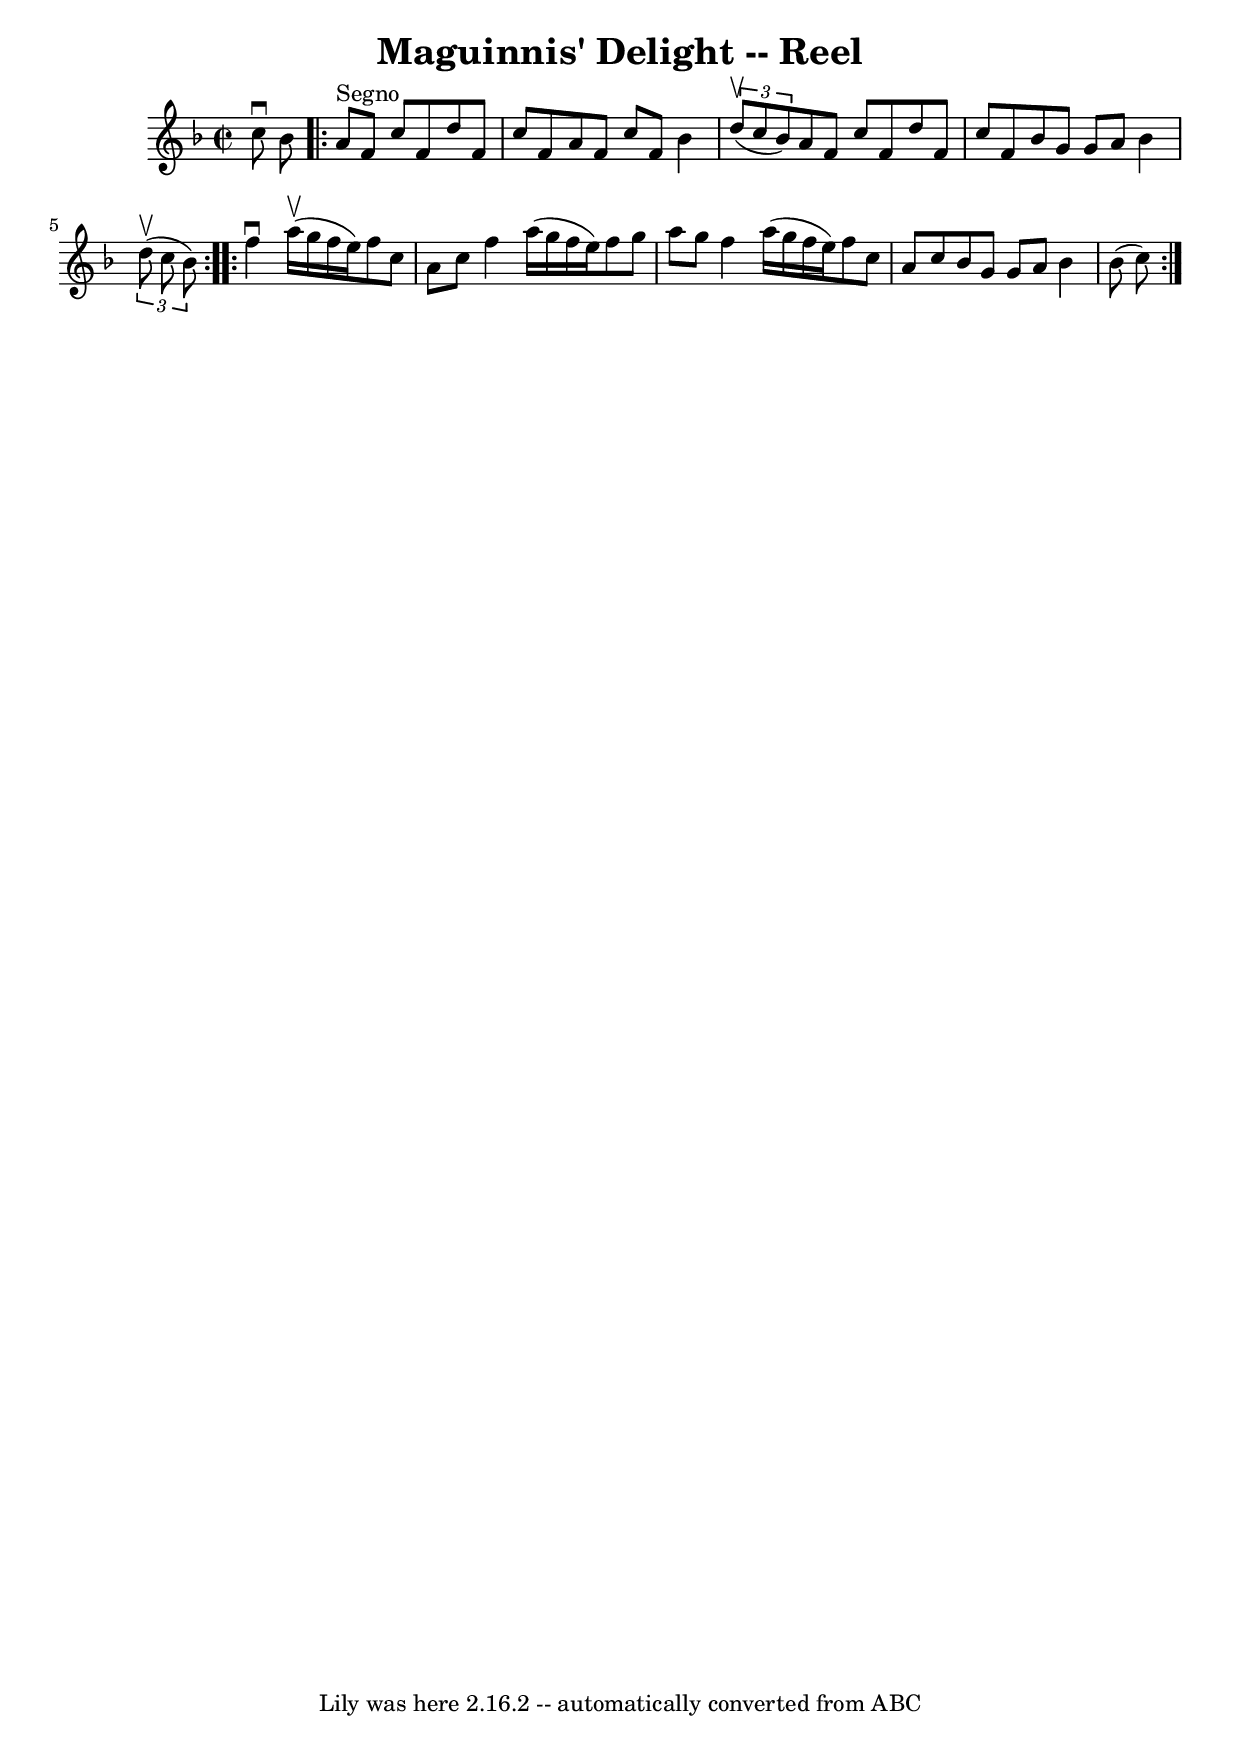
\version "2.16.2"
\include "Mammoth.ily"
\header {
  %% book = "Ryan's Mammoth Collection"
  crossRefNumber = "1"
  footnotes = "\\\\324"
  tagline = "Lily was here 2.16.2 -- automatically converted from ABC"
  title = "Maguinnis' Delight -- Reel"

}
voicedefault =  {


  \override Staff.TimeSignature #'style = #'C
  \time 2/2 
  \key f \major
 c''8^\downbow bes'8    |
  

  \repeat volta 2 {
    a'8^"Segno" f'8 c''8 f'8 d''8 f'8 c''8    
    f'8    |
    a'8 f'8 c''8 f'8 bes'4    \times 2/3 { d''8 
					   ^\upbow(c''8 bes'8) 
					 }   |
    a'8 f'8 c''8 f'8 d''8   
    f'8 c''8 f'8    |
    bes'8 g'8 g'8 a'8 bes'4    
    \times 2/3 { d''8^\upbow(c''8 bes'8) 
	       }   
  }     
  \repeat volta 2 {
    
    f''4^\downbow a''16^\upbow(g''16 f''16 e''16) f''8 c''8    
    a'8 c''8    |
    f''4 a''16 (g''16 f''16 e''16) f''8  
    g''8 a''8 g''8    |
    f''4 a''16 (g''16 f''16 e''16  
    -) f''8 c''8 a'8 c''8    |
    bes'8 g'8 g'8 a'8    
    bes'4 bes'8 (c''8)     
  }   

}

\score{
  <<

    \context Staff="default"
    {
      \voicedefault 
      
    }

  >>
  \layout {
    
  }
  \midi {
  }

}
